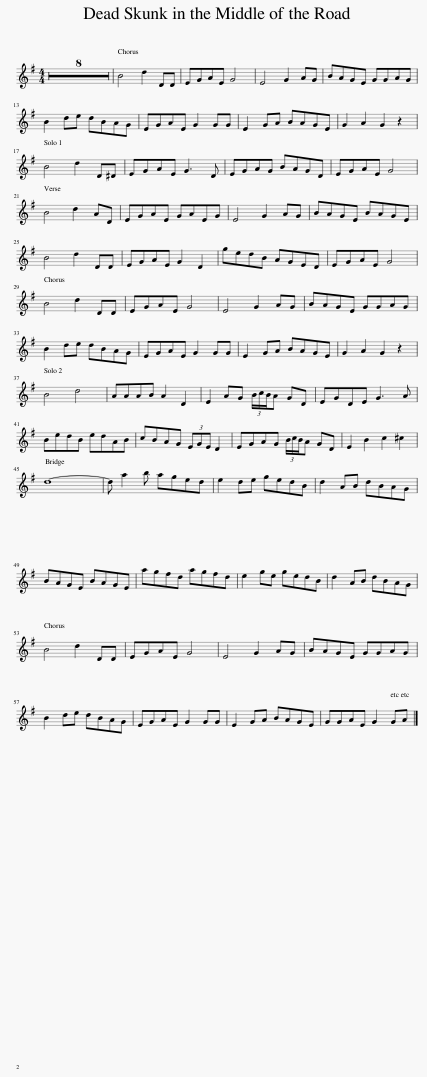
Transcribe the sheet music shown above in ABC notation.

X:1
L:1/8
M:4/4
I:linebreak $
K:G
V:1 treble
V:1
 z8 | z8 | z8 | z8 | z8 | %5
 z8 | z8 | z8 | B4 d2 DD | EGAE G4 | %10
 E4 G2 AG | BAGE GGAG |$ B2 de dBAG | EGAE G2 GG | E2 GA BAGE | %15
 G2 A2 G2 z2 |$ B4 d2 D^D | EGAE G3 D | EGAG BAGD | EGAE G4 |$ %20
 B4 d2 AD | EGAE GAEG | E4 G2 AG | BAGE BAGE |$ B4 d2 DD | %25
 EGAE G2 D2 | gedB AGED | EGAE G4 |$ B4 d2 DD | EGAE G4 | %30
 E4 G2 AG | BAGE GGAG |$ B2 de dBAG | EGAE G2 GG | E2 GA BAGE | %35
 G2 A2 G2 z2 |$ B4 d4 | AAAB A2 D2 | E2 AG (3B/c/B/A GD | EGDE G3 A |$ %40
 BedB edAB | cBAG (3EGE D2 | EGAG (3B/c/B/A GD | E2 B2 c2 ^c2 |$ d8- | %45
 d a2 b aged | e2 de gedB | d2 AB dBAG |$ BAGE BAGE | agfd agfd | %50
 e2 ge gedB | d2 AB dBAG |$ B4 d2 DD | EGAE G4 | E4 G2 AG | %55
 BAGE GGAG |$ B2 de dBAG | EGAE G2 GG | E2 GA BAGE | GGAE G2 GA |] %60
